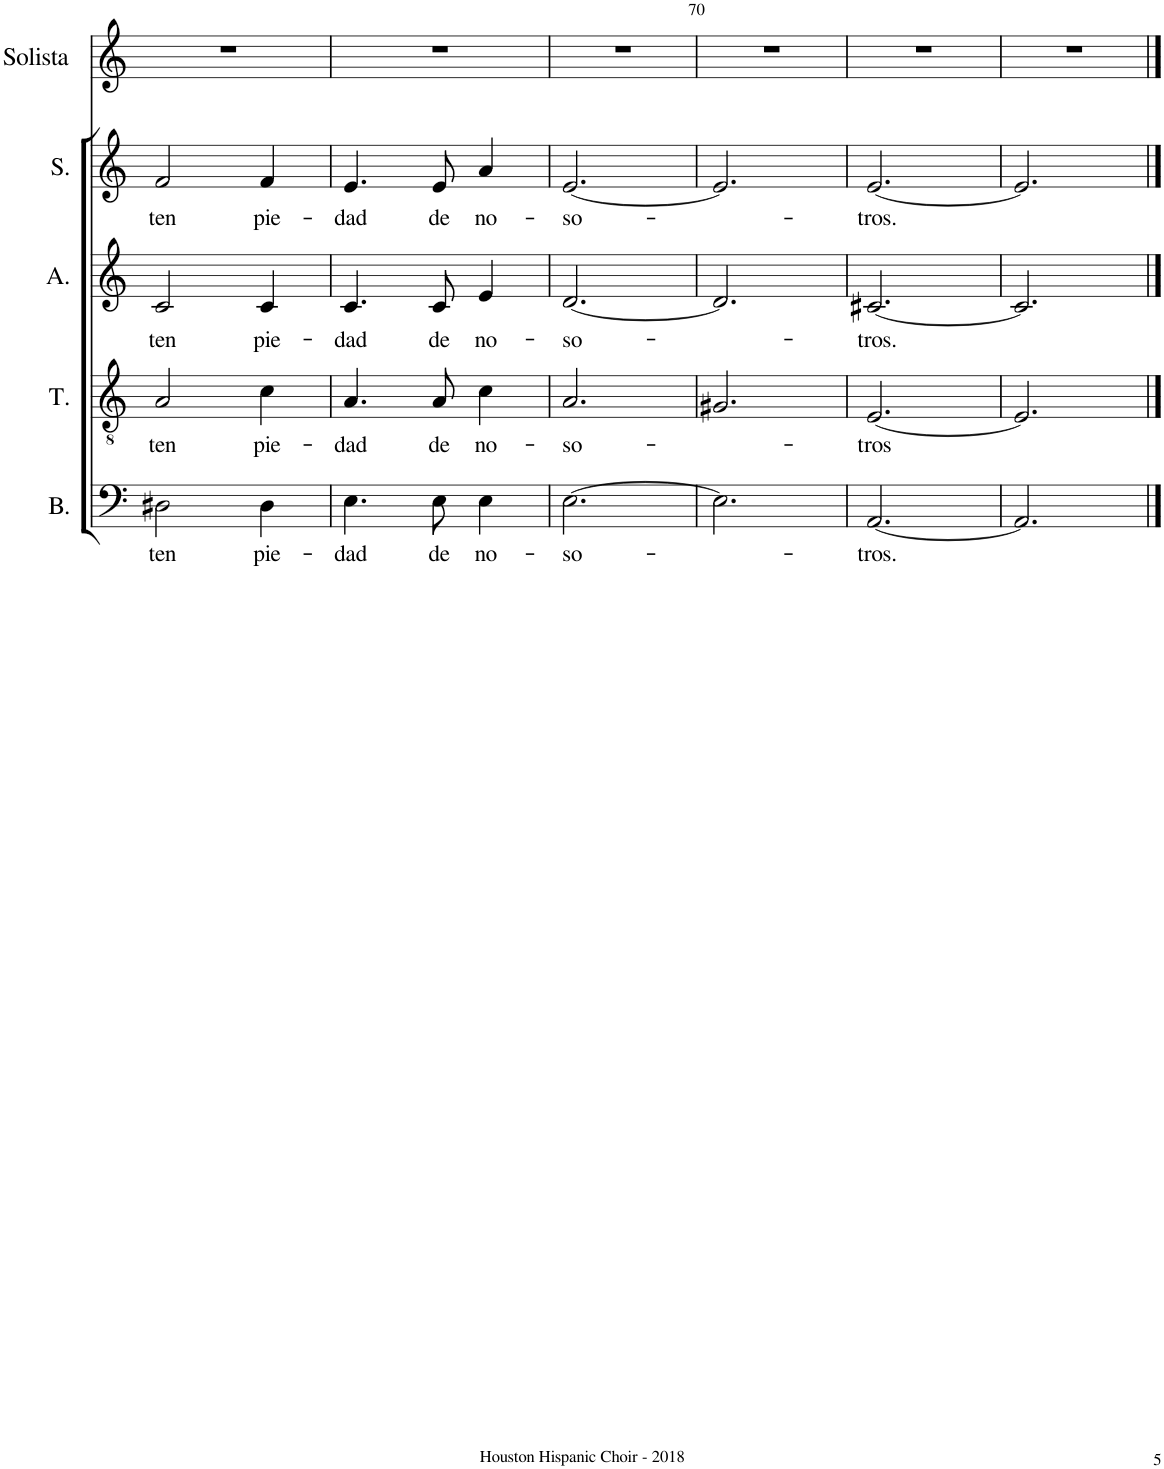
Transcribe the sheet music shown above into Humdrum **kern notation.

**kern	**text	**kern	**text	**kern	**text	**kern	**text	**kern
*part5	*part5	*part4	*part4	*part3	*part3	*part2	*part2	*part1
*staff5	*staff5	*staff4	*staff4	*staff3	*staff3	*staff2	*staff2	*staff1
*I"Bajo	*	*I"Tenor	*	*I"Alto	*	*I"Soprano	*	*I"Solista
*I'B.	*	*I'T.	*	*I'A.	*	*I'S.	*	*I'Solista
!!LO:PB:g=z
*clefF4	*	*clefGv2	*	*clefG2	*	*clefG2	*	*clefG2
*k[]	*	*k[]	*	*k[]	*	*k[]	*	*k[]
*M3/4	*	*M3/4	*	*M3/4	*	*M3/4	*	*M3/4
=67	=67	=67	=67	=67	=67	=67	=67	=67
!	!LO:LY:b	!	!LO:LY:b	!	!LO:LY:b	!	!LO:LY:b	!
2D#X\	ten	2A/	ten	2c/	ten	2f/	ten	2.r
!	!LO:LY:b	!	!LO:LY:b	!	!LO:LY:b	!	!LO:LY:b	!
4D#\	pie-	4c\	pie-	4c/	pie-	4f/	pie-	.
=68	=68	=68	=68	=68	=68	=68	=68	=68
!	!LO:LY:b	!	!LO:LY:b	!	!LO:LY:b	!	!LO:LY:b	!
4.E\	-dad	4.A/	-dad	4.c/	-dad	4.e/	-dad	2.r
!	!LO:LY:b	!	!LO:LY:b	!	!LO:LY:b	!	!LO:LY:b	!
8E\	de	8A/	de	8c/	de	8e/	de	.
!	!LO:LY:b	!	!LO:LY:b	!	!LO:LY:b	!	!LO:LY:b	!
4E\	no-	4c\	no-	4e/	no-	4a/	no-	.
=69	=69	=69	=69	=69	=69	=69	=69	=69
!	!LO:LY:b	!	!LO:LY:b	!	!LO:LY:b	!	!LO:LY:b	!
[2.E\	-so-	2.A/	-so-	[2.d/	-so-	[2.e/	-so-	2.r
=70	=70	=70	=70	=70	=70	=70	=70	=70
2.E\]	.	2.G#X/	.	2.d/]	.	2.e/]	.	2.r
=71	=71	=71	=71	=71	=71	=71	=71	=71
!	!LO:LY:b	!	!LO:LY:b	!	!LO:LY:b	!	!LO:LY:b	!
[2.AA/	-tros.	[2.E/	-tros	[2.c#X/	tros.	[2.e/	tros.	2.r
=72	=72	=72	=72	=72	=72	=72	=72	=72
2.AA/]	.	2.E/]	.	2.c#/]	.	2.e/]	.	2.r
==	==	==	==	==	==	==	==	==
*-	*-	*-	*-	*-	*-	*-	*-	*-
